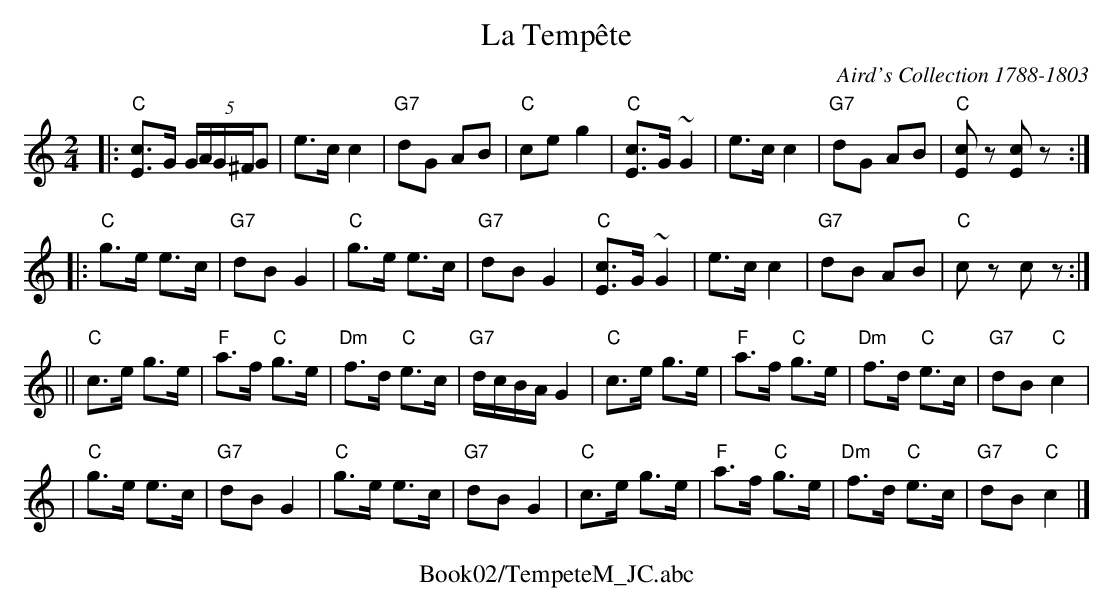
X:1
T: La Temp\^ete
O: Aird's Collection 1788-1803
M: 2/4
L: 1/8
K: C
|: "C"[cE]>G (5G/A/G/^F/G | e>c c2 | "G7"dG AB | "C"ce g2 \
 | "C"[cE]>G ~G2 | e>c c2 | "G7"dG AB | "C"[cE]z [cE]z :|
|: "C"g>e e>c | "G7"dB G2 | "C"g>e e>c | "G7"dB G2 \
 | "C"[cE]>G ~G2 | e>c c2 | "G7"dB AB | "C"cz cz :|
|| "C"c>e g>e | "F"a>f "C"g>e | "Dm"f>d "C"e>c | "G7"d/c/B/A/G2 \
 | "C"c>e g>e | "F"a>f "C"g>e | "Dm"f>d "C"e>c | "G7"dB "C"c2 |
 | "C"g>e e>c | "G7"dB G2 | "C"g>e e>c | "G7"dB G2 \
 | "C"c>e g>e | "F"a>f "C"g>e | "Dm"f>d "C"e>c | "G7"dB "C"c2 |]
